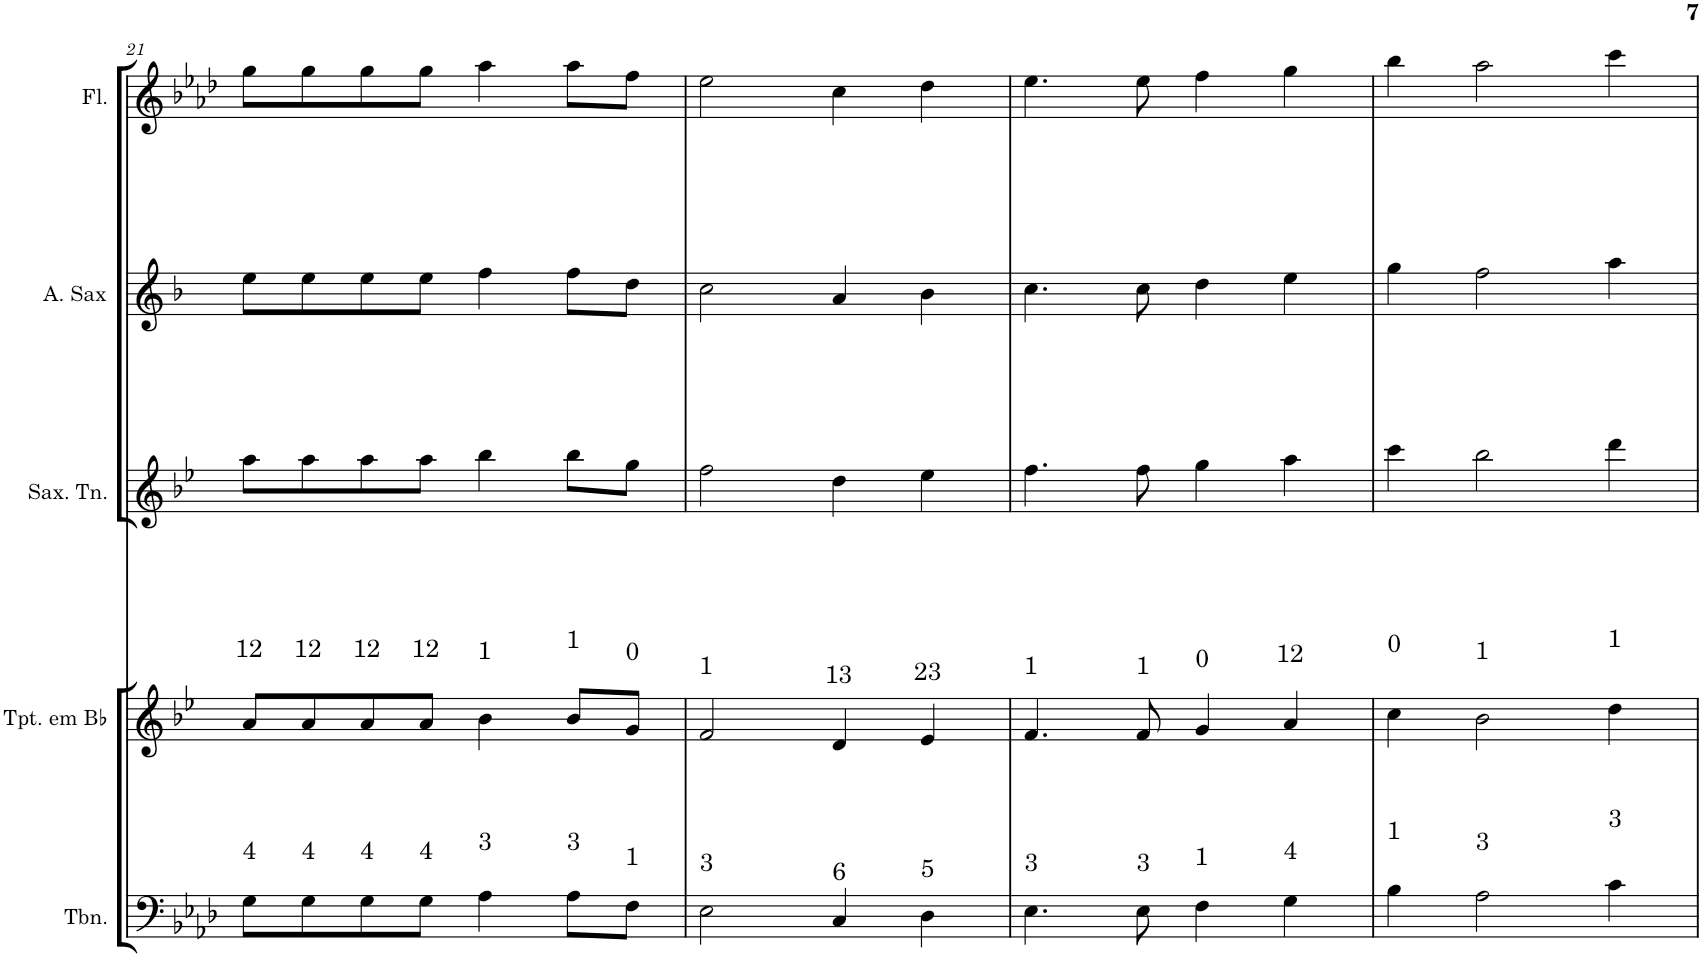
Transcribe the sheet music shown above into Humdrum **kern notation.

**kern	**kern	**kern	**kern	**kern
*part5	*part4	*part3	*part2	*part1
*staff5	*staff4	*staff3	*staff2	*staff1
*I"Trombone	*I"Trompete em Bb	*I"Saxofone Tenor	*I"Saxofone Alto	*I"Flauta Transversal
*I'Tbn.	*I'Tpt. em Bb	*I'Sax. Tn.	*	*I'Fl.
!!LO:PB:g=z
*clefF4	*clefG2	*clefG2	*clefG2	*clefG2
*	*Trd1c2	*Trd8c14	*Trd5c9	*
*k[b-e-a-d-]	*k[b-e-]	*k[b-e-]	*k[b-]	*k[b-e-a-d-]
*M4/4	*M4/4	*M4/4	*M4/4	*M4/4
=21	=21	=21	=21	=21
8G\L	8a/L	8aa\L	8ee\L	8gg\L
8G\	8a/	8aa\	8ee\	8gg\
8G\	8a/	8aa\	8ee\	8gg\
8G\J	8a/J	8aa\J	8ee\J	8gg\J
4A-\	4b-\	4bb-\	4ff\	4aa-\
8A-\L	8b-/L	8bb-\L	8ff\L	8aa-\L
8F\J	8g/J	8gg\J	8dd\J	8ff\J
=22	=22	=22	=22	=22
2E-\	2f/	2ff\	2cc\	2ee-\
4C/	4d/	4dd\	4a/	4cc\
4D-\	4e-/	4ee-\	4b-\	4dd-\
=23	=23	=23	=23	=23
4.E-\	4.f/	4.ff\	4.cc\	4.ee-\
8E-\	8f/	8ff\	8cc\	8ee-\
4F\	4g/	4gg\	4dd\	4ff\
4G\	4a/	4aa\	4ee\	4gg\
=24	=24	=24	=24	=24
4B-\	4cc\	4ccc\	4gg\	4bb-\
2A-\	2b-\	2bb-\	2ff\	2aa-\
4c\	4dd\	4ddd\	4aa\	4ccc\
=	=	=	=	=
*-	*-	*-	*-	*-
